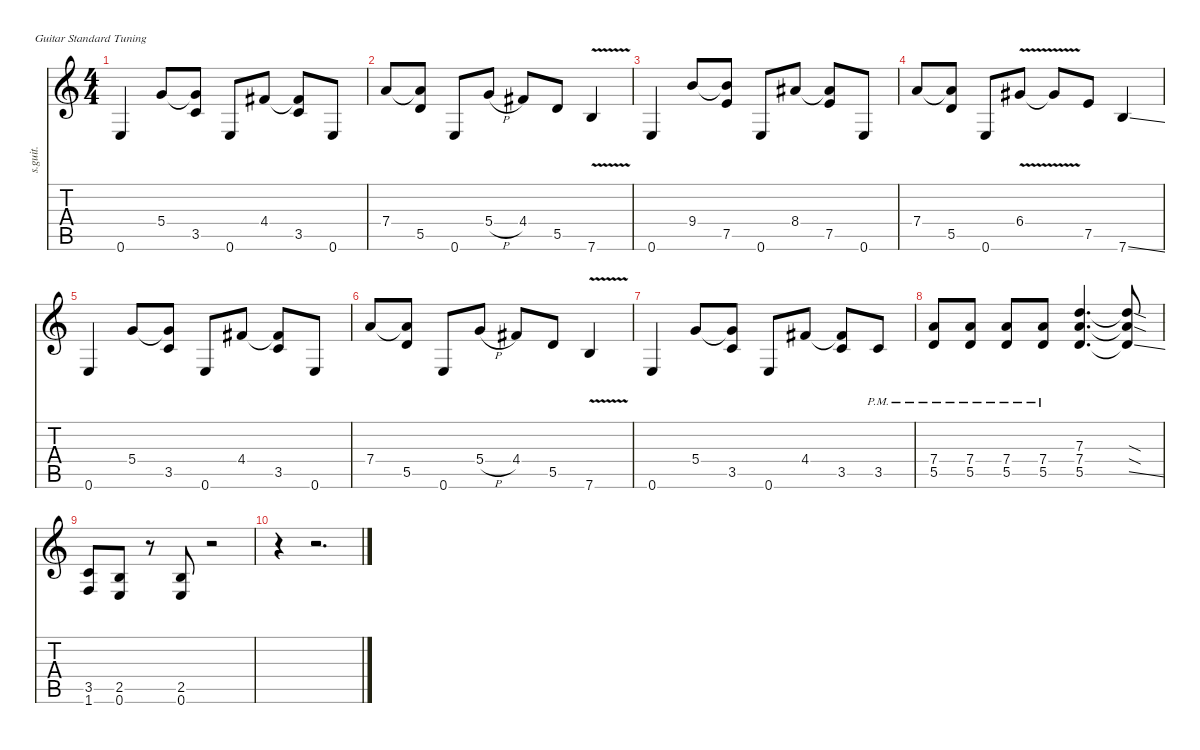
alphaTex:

\defaultSystemsLayout 4
\hideDynamics
\bracketExtendMode nobrackets
\track ("Dave Mustaine" "s.guit.") {instrument distortionguitar}
\staff {score tabs}
\tuning (E4 B3 G3 D3 A2 E2)
\ts (4 4)
\tempo (140 hide)
\clef g2
\ks c
0.6.4{lyrics (0 "") lyrics (1 "") lyrics (2 "") lyrics (3 "") lyrics (4 "") dy f} 5.4.8{lyrics (0 "") lyrics (1 "") lyrics (2 "") lyrics (3 "") lyrics (4 "")} (5.4{t} 3.5).8{lyrics (0 "") lyrics (1 "") lyrics (2 "") lyrics (3 "") lyrics (4 "")} 0.6.8{lyrics (0 "") lyrics (1 "") lyrics (2 "") lyrics (3 "") lyrics (4 "")} 4.4{acc #}.8{lyrics (0 "") lyrics (1 "") lyrics (2 "") lyrics (3 "") lyrics (4 "")} (4.4{t acc #} 3.5).8{lyrics (0 "") lyrics (1 "") lyrics (2 "") lyrics (3 "") lyrics (4 "")} 0.6.8{lyrics (0 "") lyrics (1 "") lyrics (2 "") lyrics (3 "") lyrics (4 "")} |
7.4.8{lyrics (0 "") lyrics (1 "") lyrics (2 "") lyrics (3 "") lyrics (4 "")} (7.4{t} 5.5).8{lyrics (0 "") lyrics (1 "") lyrics (2 "") lyrics (3 "") lyrics (4 "")} 0.6.8{lyrics (0 "") lyrics (1 "") lyrics (2 "") lyrics (3 "") lyrics (4 "")} 5.4{h}.8{lyrics (0 "") lyrics (1 "") lyrics (2 "") lyrics (3 "") lyrics (4 "")} 4.4{acc #}.8{lyrics (0 "") lyrics (1 "") lyrics (2 "") lyrics (3 "") lyrics (4 "")} 5.5.8{lyrics (0 "") lyrics (1 "") lyrics (2 "") lyrics (3 "") lyrics (4 "")} 7.6{v}.4{lyrics (0 "") lyrics (1 "") lyrics (2 "") lyrics (3 "") lyrics (4 "")} |
0.6.4{lyrics (0 "") lyrics (1 "") lyrics (2 "") lyrics (3 "") lyrics (4 "")} 9.4.8{lyrics (0 "") lyrics (1 "") lyrics (2 "") lyrics (3 "") lyrics (4 "")} (9.4{t} 7.5).8{lyrics (0 "") lyrics (1 "") lyrics (2 "") lyrics (3 "") lyrics (4 "")} 0.6.8{lyrics (0 "") lyrics (1 "") lyrics (2 "") lyrics (3 "") lyrics (4 "")} 8.4{acc #}.8{lyrics (0 "") lyrics (1 "") lyrics (2 "") lyrics (3 "") lyrics (4 "")} (8.4{t acc #} 7.5).8{lyrics (0 "") lyrics (1 "") lyrics (2 "") lyrics (3 "") lyrics (4 "")} 0.6.8{lyrics (0 "") lyrics (1 "") lyrics (2 "") lyrics (3 "") lyrics (4 "")} |
7.4.8{lyrics (0 "") lyrics (1 "") lyrics (2 "") lyrics (3 "") lyrics (4 "")} (7.4{t} 5.5).8{lyrics (0 "") lyrics (1 "") lyrics (2 "") lyrics (3 "") lyrics (4 "")} 0.6.8{lyrics (0 "") lyrics (1 "") lyrics (2 "") lyrics (3 "") lyrics (4 "")} 6.4{v acc #}.8{lyrics (0 "") lyrics (1 "") lyrics (2 "") lyrics (3 "") lyrics (4 "")} 6.4{t acc #}.8{lyrics (0 "") lyrics (1 "") lyrics (2 "") lyrics (3 "") lyrics (4 "")} 7.5.8{lyrics (0 "") lyrics (1 "") lyrics (2 "") lyrics (3 "") lyrics (4 "")} 7.6{ss}.4{lyrics (0 "") lyrics (1 "") lyrics (2 "") lyrics (3 "") lyrics (4 "")} |
0.6.4{lyrics (0 "") lyrics (1 "") lyrics (2 "") lyrics (3 "") lyrics (4 "")} 5.4.8{lyrics (0 "") lyrics (1 "") lyrics (2 "") lyrics (3 "") lyrics (4 "")} (5.4{t} 3.5).8{lyrics (0 "") lyrics (1 "") lyrics (2 "") lyrics (3 "") lyrics (4 "")} 0.6.8{lyrics (0 "") lyrics (1 "") lyrics (2 "") lyrics (3 "") lyrics (4 "")} 4.4{acc #}.8{lyrics (0 "") lyrics (1 "") lyrics (2 "") lyrics (3 "") lyrics (4 "")} (4.4{t acc #} 3.5).8{lyrics (0 "") lyrics (1 "") lyrics (2 "") lyrics (3 "") lyrics (4 "")} 0.6.8{lyrics (0 "") lyrics (1 "") lyrics (2 "") lyrics (3 "") lyrics (4 "")} |
7.4.8{lyrics (0 "") lyrics (1 "") lyrics (2 "") lyrics (3 "") lyrics (4 "")} (7.4{t} 5.5).8{lyrics (0 "") lyrics (1 "") lyrics (2 "") lyrics (3 "") lyrics (4 "")} 0.6.8{lyrics (0 "") lyrics (1 "") lyrics (2 "") lyrics (3 "") lyrics (4 "")} 5.4{h}.8{lyrics (0 "") lyrics (1 "") lyrics (2 "") lyrics (3 "") lyrics (4 "")} 4.4{acc #}.8{lyrics (0 "") lyrics (1 "") lyrics (2 "") lyrics (3 "") lyrics (4 "")} 5.5.8{lyrics (0 "") lyrics (1 "") lyrics (2 "") lyrics (3 "") lyrics (4 "")} 7.6{v}.4{lyrics (0 "") lyrics (1 "") lyrics (2 "") lyrics (3 "") lyrics (4 "")} |
0.6.4{lyrics (0 "") lyrics (1 "") lyrics (2 "") lyrics (3 "") lyrics (4 "")} 5.4.8{lyrics (0 "") lyrics (1 "") lyrics (2 "") lyrics (3 "") lyrics (4 "")} (5.4{t} 3.5).8{lyrics (0 "") lyrics (1 "") lyrics (2 "") lyrics (3 "") lyrics (4 "")} 0.6.8{lyrics (0 "") lyrics (1 "") lyrics (2 "") lyrics (3 "") lyrics (4 "")} 4.4{acc #}.8{lyrics (0 "") lyrics (1 "") lyrics (2 "") lyrics (3 "") lyrics (4 "")} (4.4{t acc #} 3.5).8{lyrics (0 "") lyrics (1 "") lyrics (2 "") lyrics (3 "") lyrics (4 "")} 3.5{pm}.8{lyrics (0 "") lyrics (1 "") lyrics (2 "") lyrics (3 "") lyrics (4 "")} |
(7.4{pm} 5.5{pm}).8{lyrics (0 "") lyrics (1 "") lyrics (2 "") lyrics (3 "") lyrics (4 "")} (7.4{pm} 5.5{pm}).8{lyrics (0 "") lyrics (1 "") lyrics (2 "") lyrics (3 "") lyrics (4 "")} (7.4{pm} 5.5{pm}).8{lyrics (0 "") lyrics (1 "") lyrics (2 "") lyrics (3 "") lyrics (4 "")} (7.4{pm} 5.5{pm}).8{lyrics (0 "") lyrics (1 "") lyrics (2 "") lyrics (3 "") lyrics (4 "")} (7.3 7.4 5.5).4{d lyrics (0 "") lyrics (1 "") lyrics (2 "") lyrics (3 "") lyrics (4 "")} (7.3{sod t} 7.4{sod t} 5.5{ss t}).8{lyrics (0 "") lyrics (1 "") lyrics (2 "") lyrics (3 "") lyrics (4 "")} |
(3.5 1.6).8{lyrics (0 "") lyrics (1 "") lyrics (2 "") lyrics (3 "") lyrics (4 "")} (2.5 0.6).8{lyrics (0 "") lyrics (1 "") lyrics (2 "") lyrics (3 "") lyrics (4 "")} r.8 (2.5 0.6).8{lyrics (0 "") lyrics (1 "") lyrics (2 "") lyrics (3 "") lyrics (4 "")} r.2 |
r.4 r.2{d}
